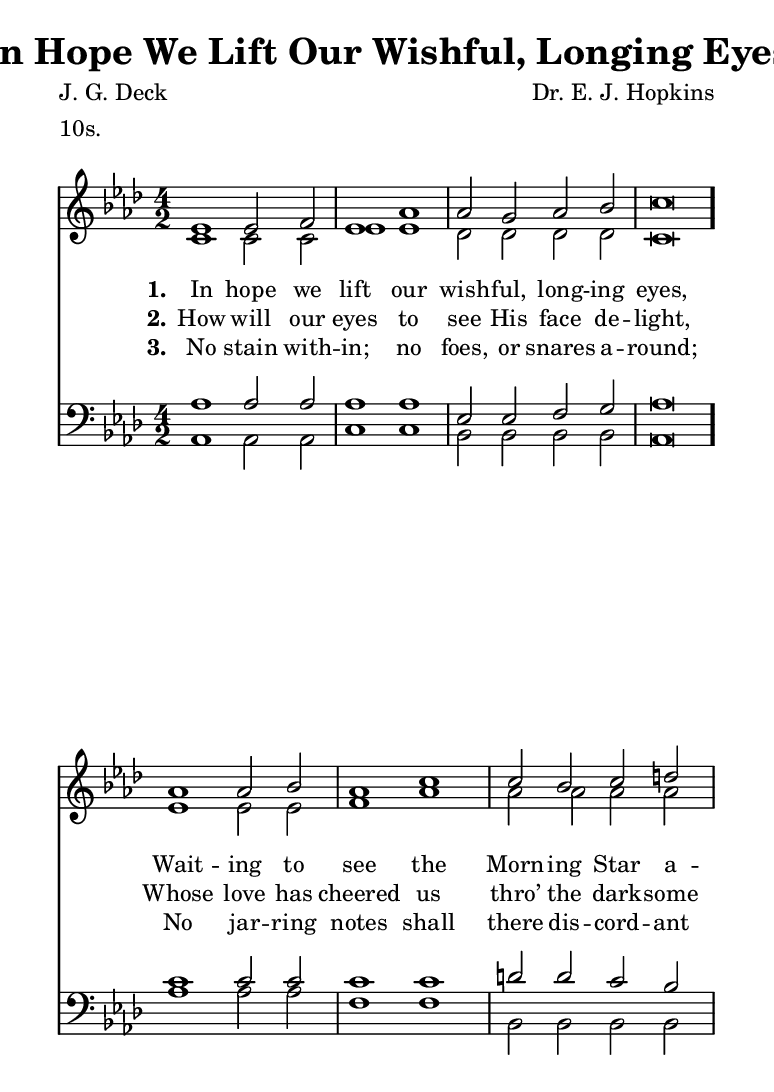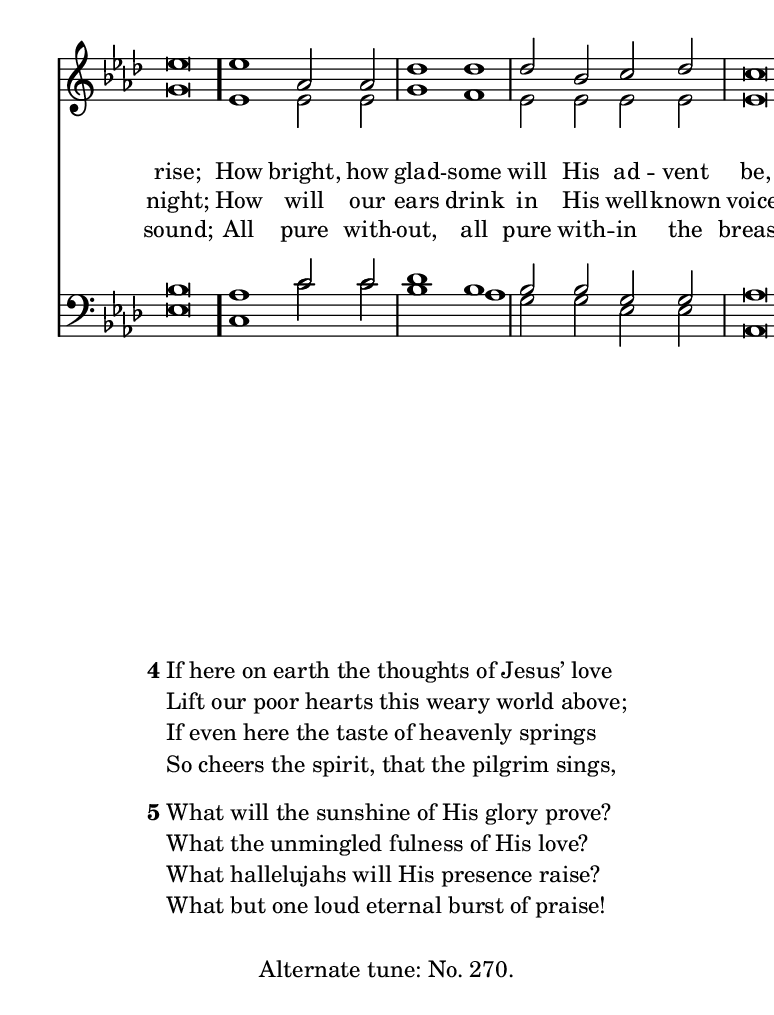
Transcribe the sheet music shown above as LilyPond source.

\include "common/global.ily"
\paper {
  \include "common/paper.ily"
  systems-per-page = ##f
  system-count = 3
}

\header{
  hymnnumber = "166"
  title = "In Hope We Lift Our Wishful, Longing Eyes"
  tunename = "Ellers"
  meter = "10s."
  poet = "J. G. Deck"
  composer = "Dr. E. J. Hopkins"
  %copyright = ""
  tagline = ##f
}

patternAA = { c1 c2 c2 | c1 c1 | c2 c2 c2 c2 | c\breve }

global = {
  \include "common/overrides.ily"
  \override Staff.TimeSignature.style = #'()
  \time 4/2
  \override Score.MetronomeMark.transparent = ##t % hide all fermata changes too
  \tempo 2=100
  \key aes \major
  \autoBeamOff
}

notesSoprano = {
\global
\relative c' {

  \changePitch \patternAA { ees ees f | ees aes | aes g aes bes | c }
  \changePitch \patternAA { aes aes bes | aes c | c bes c d | ees }
  \changePitch \patternAA { ees aes, aes | des des | des bes c des | c }
  \changePitch \patternAA { aes bes aes | aes f | ees ees f ees | ees }
  \bar "|."

}
}

notesAlto = {
\global
\relative e' {

  \changePitch \patternAA { c c c | ees ees | des des des des | c }
  \changePitch \patternAA { ees ees ees | f aes | aes aes aes aes | g }
  \changePitch \patternAA { ees ees ees | g f | ees ees ees ees | ees }
  \changePitch \patternAA { c c c | bes bes | bes bes des des | c }

}
}

notesTenor = {
\global
\relative a {

  \changePitch \patternAA { aes aes aes | aes aes | ees ees f g | aes }
  \changePitch \patternAA { c c c | c c | d d c bes | bes }
  \changePitch \patternAA { aes c c | des bes | bes bes g g | aes }
  \changePitch \patternAA { aes aes aes | f aes | g g g g | aes }

}
}

notesBass = {
\global
\relative f, {

  \changePitch \patternAA { aes aes aes | c c | bes bes bes bes | aes }
  \changePitch \patternAA { aes' aes aes | f f | bes, bes bes bes | ees }
  \changePitch \patternAA { c c' c | bes aes | g g ees ees | aes, }
  \changePitch \patternAA { f' f f | des des | ees ees ees ees | aes, }

}
}

wordsA = \lyricmode {
\set stanza = "1."

In hope we lift our wish -- ful, long -- ing eyes, \bar "."
Wait -- ing to see the Morn -- ing Star a -- rise; \bar "."
How bright, how glad -- some will His ad -- vent be, \bar "."
Be -- fore the Sun shines forth in ma -- jes -- ty! \bar "."

}

wordsB = \lyricmode {
\set stanza = "2."

How will our eyes to see His face de -- light,
Whose love has cheered us thro’ the dark -- some night;
How will our ears drink in His well -- known voice,
Whose faint -- est whis -- pers make our soul re -- joice.

}

wordsC = \lyricmode {
\set stanza = "3."

No stain with -- in; no foes, or snares a -- round;
No jar -- ring notes shall there dis -- cord -- ant sound;
All pure with -- out, all pure with -- in the breast;
No thorns to wound, no toil to mar our rest.

}

wordsD = \markuplist {

\line { If here on earth the thoughts of Jesus’ love }
\line { Lift our poor hearts this weary world above; }
\line { If even here the taste of heavenly springs }
\line { So cheers the spirit, that the pilgrim sings, }

}

wordsE = \markuplist {

\line { What will the sunshine of His glory prove? }
\line { What the unmingled fulness of His love? }
\line { What hallelujahs will His presence raise? }
\line { What but one loud eternal burst of praise! }

}

\score {
  \context ChoirStaff <<
    \context Staff = upper <<
      \set ChoirStaff.systemStartDelimiter = #'SystemStartBar
      \context Voice  = sopranos { \voiceOne << \notesSoprano >> }
      \context Voice  = altos { \voiceTwo << \notesAlto >> }
      \context Lyrics = one   \lyricsto sopranos \wordsA
      \context Lyrics = two   \lyricsto sopranos \wordsB
      \context Lyrics = three \lyricsto sopranos \wordsC
    >>
    \context Staff = men <<
      \clef bass
      \context Voice  = tenors { \voiceOne << \notesTenor >> }
      \context Voice  = basses { \voiceTwo << \notesBass >> }
    >>
  >>
  \layout {
    \include "common/layout.ily"
  }
  \midi{
    \include "common/midi.ily"
  }
}

\noPageBreak

\markup { \fill-line { \column {
  \line{ \bold 4 \column { \wordsD } } \combine \null \vspace #0.4
  \line{ \bold 5 \column { \wordsE } } \combine \null \vspace #0.4
} } }

\noPageBreak

\markup { \vspace #2 \fill-line { \raise #2 \line { Alternate tune: No. 270. } } }

\version "2.18.2"  % necessary for upgrading to future LilyPond versions.

% vi:set et ts=2 sw=2 ai nocindent syntax=lilypond:
